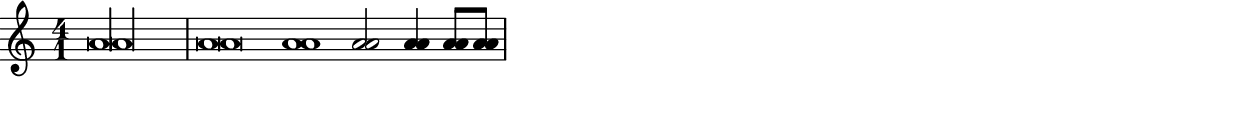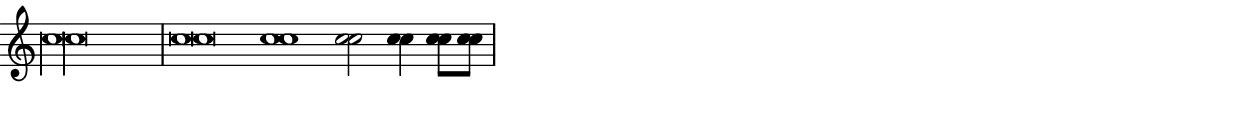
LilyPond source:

%% Generated by lilypond-book
%% Options: [exampleindent=10.16\mm,indent=0\mm,line-width=160\mm,paper-height=845.047\pt,paper-width=597.508\pt,papersize='(cons (* 597.508 pt) (* 845.047 pt))]
\include "lilypond-book-preamble.ly"


% ****************************************************************
% Start cut-&-pastable-section
% ****************************************************************

#(ly:set-option 'eps-box-padding 3.000000)



\paper {
  #(set-paper-size '(cons (* 597.508 pt) (* 845.047 pt)))
  indent = 0\mm
  line-width = 160\mm
  % offset the left padding, also add 1mm as lilypond creates cropped
  % images with a little space on the right
  line-width = #(- line-width (* mm  3.000000) (* mm 1))
}

\layout {
  
}




% ****************************************************************
% ly snippet:
% ****************************************************************
\sourcefilename "/lilypond-2.26.0/input/regression/monochords.ly"
\sourcefileline 0
\version "2.19.21"

\header { texidoc = "
Whole notes in a monochord must be properly offset so that the heads just
touch each other.  On the other hand, a stem should touch both notes.
" }

\relative {
  \time 4/1
  <a' a>\longa \breve 1 2 4 8 8 \break
  <c c>\longa \breve 1 2 4 8 8
}

\paper {
  ragged-right = ##t
}



% ****************************************************************
% end ly snippet
% ****************************************************************
